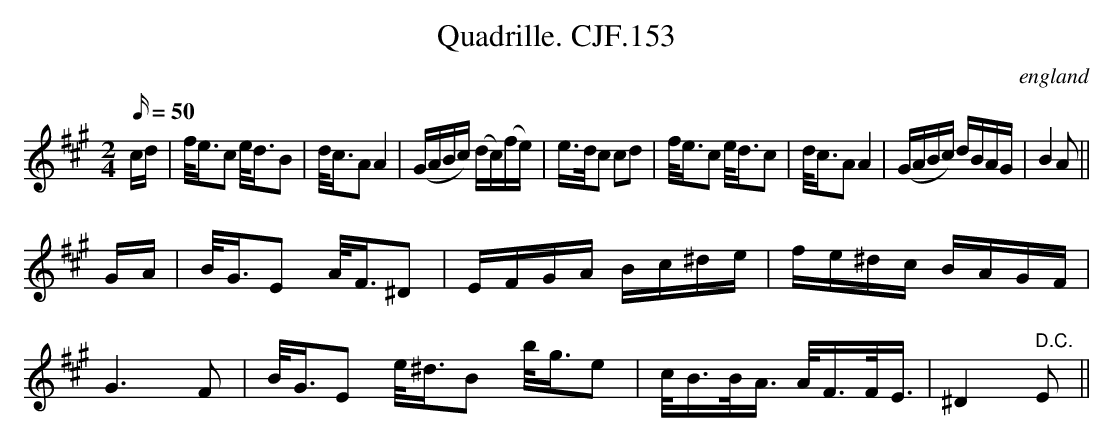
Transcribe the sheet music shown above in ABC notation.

X:1
T:Quadrille. CJF.153
O:england
M:2/4
L:1/16
Q:50
K:A
cd|f<ec2 e<dB2|d<cA2A4|(GABc) (dc)(fe)|e>dc2 ""c2d2|\
f<ec2 e<dc2|d<cA2A4|(GABc) dBAG|B4A2h||
GA|B<GE2 A<F^D2|EFGA Bc^de|fe^dc BAGF|G6F2|\
B<GE2 e<^dB2 b<ge2|c<BB<A A<FF<E|^D4" D.C."E2||
